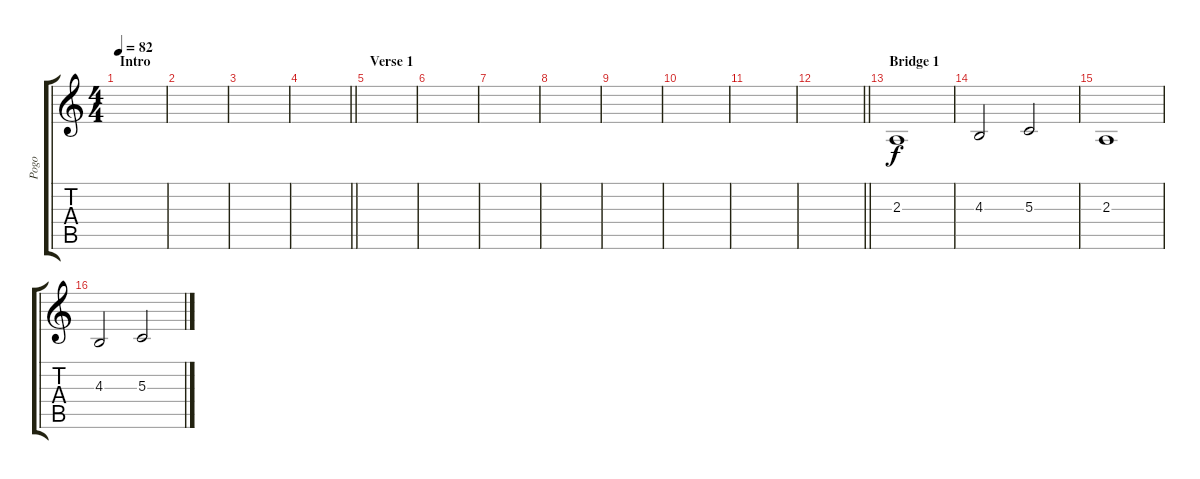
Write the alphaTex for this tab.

\track ("Pogo" "Pogo") {instrument lead1square}
\staff {score tabs}
\tuning (E4 B3 G3 D3 A2 E2) {hide}
\ts (4 4)
\section ("" "Intro")
\tempo 82
\clef g2
\ks c
|
|
|
\barLineRight lightlight
|
\section ("" "Verse 1")
|
|
|
|
|
|
|
\barLineRight lightlight
|
\section ("" "Bridge 1")
2.3.1 |
4.3.2 5.3.2 |
2.3.1 |
4.3.2 5.3.2
